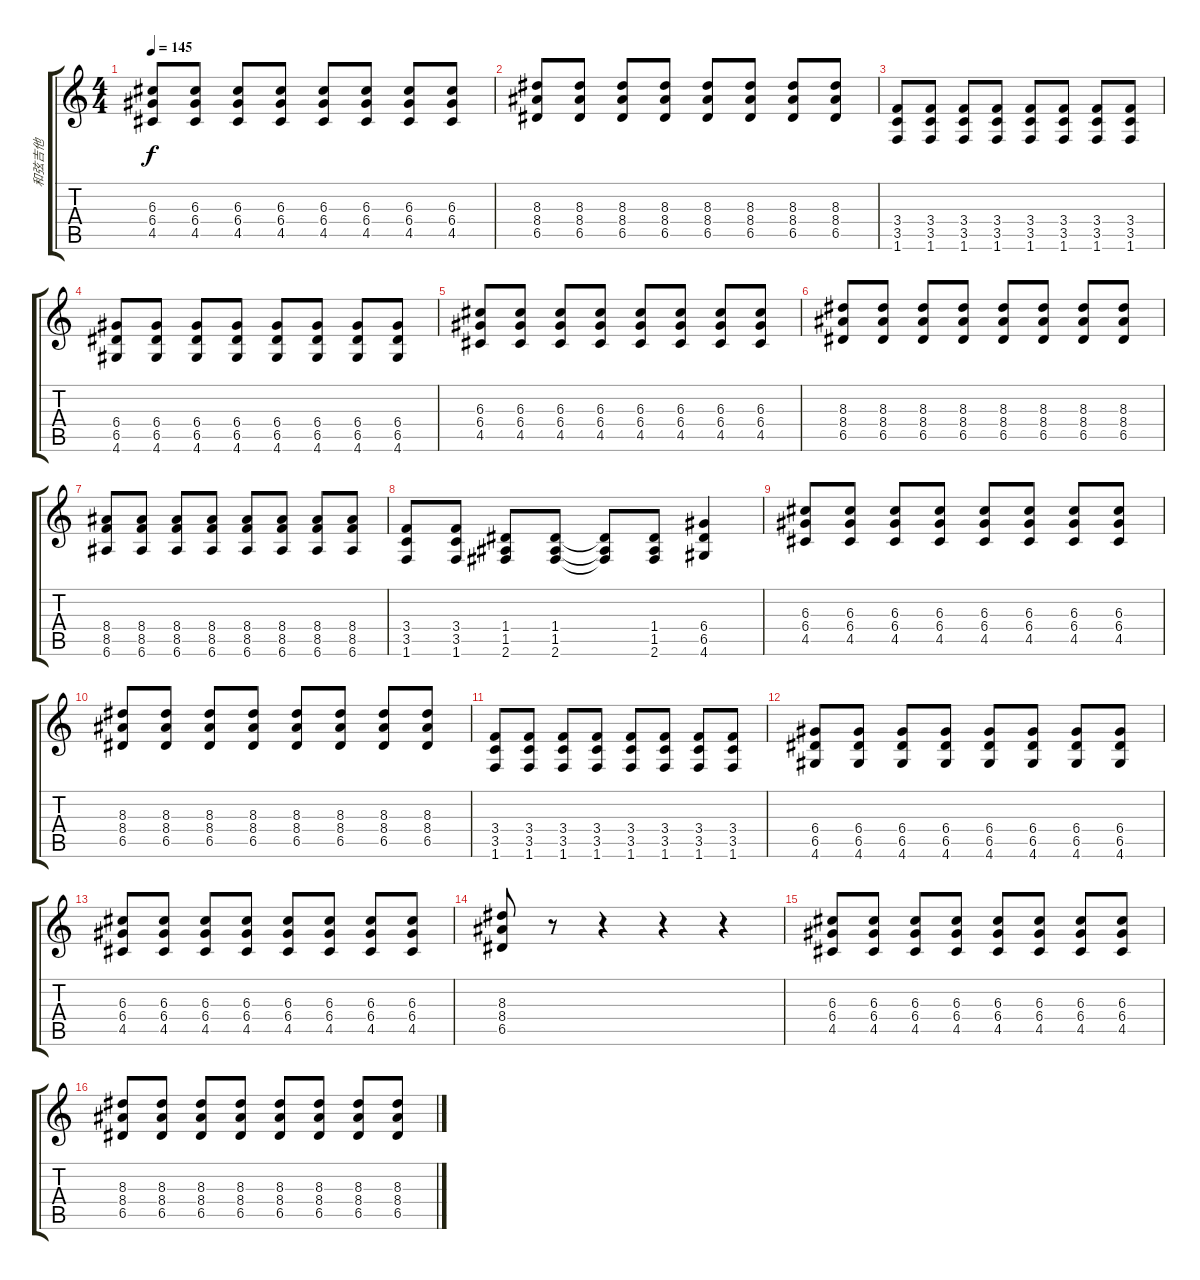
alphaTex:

\track ("和弦吉他" "和弦吉他") {instrument acousticguitarnylon}
\staff {score tabs}
\tuning (E4 B3 G3 D3 A2 E2) {hide}
\ts (4 4)
\tempo 145
\clef g2
\ks c
(6.3 6.4 4.5).8{dy f} (6.3 6.4 4.5).8 (6.3 6.4 4.5).8 (6.3 6.4 4.5).8 (6.3 6.4 4.5).8 (6.3 6.4 4.5).8 (6.3 6.4 4.5).8 (6.3 6.4 4.5).8 |
(8.3 8.4 6.5).8 (8.3 8.4 6.5).8 (8.3 8.4 6.5).8 (8.3 8.4 6.5).8 (8.3 8.4 6.5).8 (8.3 8.4 6.5).8 (8.3 8.4 6.5).8 (8.3 8.4 6.5).8 |
(3.4 3.5 1.6).8 (3.4 3.5 1.6).8 (3.4 3.5 1.6).8 (3.4 3.5 1.6).8 (3.4 3.5 1.6).8 (3.4 3.5 1.6).8 (3.4 3.5 1.6).8 (3.4 3.5 1.6).8 |
(6.4 6.5 4.6).8 (6.4 6.5 4.6).8 (6.4 6.5 4.6).8 (6.4 6.5 4.6).8 (6.4 6.5 4.6).8 (6.4 6.5 4.6).8 (6.4 6.5 4.6).8 (6.4 6.5 4.6).8 |
(6.3 6.4 4.5).8 (6.3 6.4 4.5).8 (6.3 6.4 4.5).8 (6.3 6.4 4.5).8 (6.3 6.4 4.5).8 (6.3 6.4 4.5).8 (6.3 6.4 4.5).8 (6.3 6.4 4.5).8 |
(8.3 8.4 6.5).8 (8.3 8.4 6.5).8 (8.3 8.4 6.5).8 (8.3 8.4 6.5).8 (8.3 8.4 6.5).8 (8.3 8.4 6.5).8 (8.3 8.4 6.5).8 (8.3 8.4 6.5).8 |
(8.4 8.5 6.6).8 (8.4 8.5 6.6).8 (8.4 8.5 6.6).8 (8.4 8.5 6.6).8 (8.4 8.5 6.6).8 (8.4 8.5 6.6).8 (8.4 8.5 6.6).8 (8.4 8.5 6.6).8 |
(3.4 3.5 1.6).8 (3.4 3.5 1.6).8 (1.4 1.5 2.6).8 (1.4 1.5 2.6).8 (1.4{t} 1.5{t} 2.6{t}).8 (1.4 1.5 2.6).8 (6.4 6.5 4.6).4 |
(6.3 6.4 4.5).8 (6.3 6.4 4.5).8 (6.3 6.4 4.5).8 (6.3 6.4 4.5).8 (6.3 6.4 4.5).8 (6.3 6.4 4.5).8 (6.3 6.4 4.5).8 (6.3 6.4 4.5).8 |
(8.3 8.4 6.5).8 (8.3 8.4 6.5).8 (8.3 8.4 6.5).8 (8.3 8.4 6.5).8 (8.3 8.4 6.5).8 (8.3 8.4 6.5).8 (8.3 8.4 6.5).8 (8.3 8.4 6.5).8 |
(3.4 3.5 1.6).8 (3.4 3.5 1.6).8 (3.4 3.5 1.6).8 (3.4 3.5 1.6).8 (3.4 3.5 1.6).8 (3.4 3.5 1.6).8 (3.4 3.5 1.6).8 (3.4 3.5 1.6).8 |
(6.4 6.5 4.6).8 (6.4 6.5 4.6).8 (6.4 6.5 4.6).8 (6.4 6.5 4.6).8 (6.4 6.5 4.6).8 (6.4 6.5 4.6).8 (6.4 6.5 4.6).8 (6.4 6.5 4.6).8 |
(6.3 6.4 4.5).8 (6.3 6.4 4.5).8 (6.3 6.4 4.5).8 (6.3 6.4 4.5).8 (6.3 6.4 4.5).8 (6.3 6.4 4.5).8 (6.3 6.4 4.5).8 (6.3 6.4 4.5).8 |
(8.3 8.4 6.5).8 r.8 r.4 r.4 r.4 |
(6.3 6.4 4.5).8 (6.3 6.4 4.5).8 (6.3 6.4 4.5).8 (6.3 6.4 4.5).8 (6.3 6.4 4.5).8 (6.3 6.4 4.5).8 (6.3 6.4 4.5).8 (6.3 6.4 4.5).8 |
(8.3 8.4 6.5).8 (8.3 8.4 6.5).8 (8.3 8.4 6.5).8 (8.3 8.4 6.5).8 (8.3 8.4 6.5).8 (8.3 8.4 6.5).8 (8.3 8.4 6.5).8 (8.3 8.4 6.5).8
